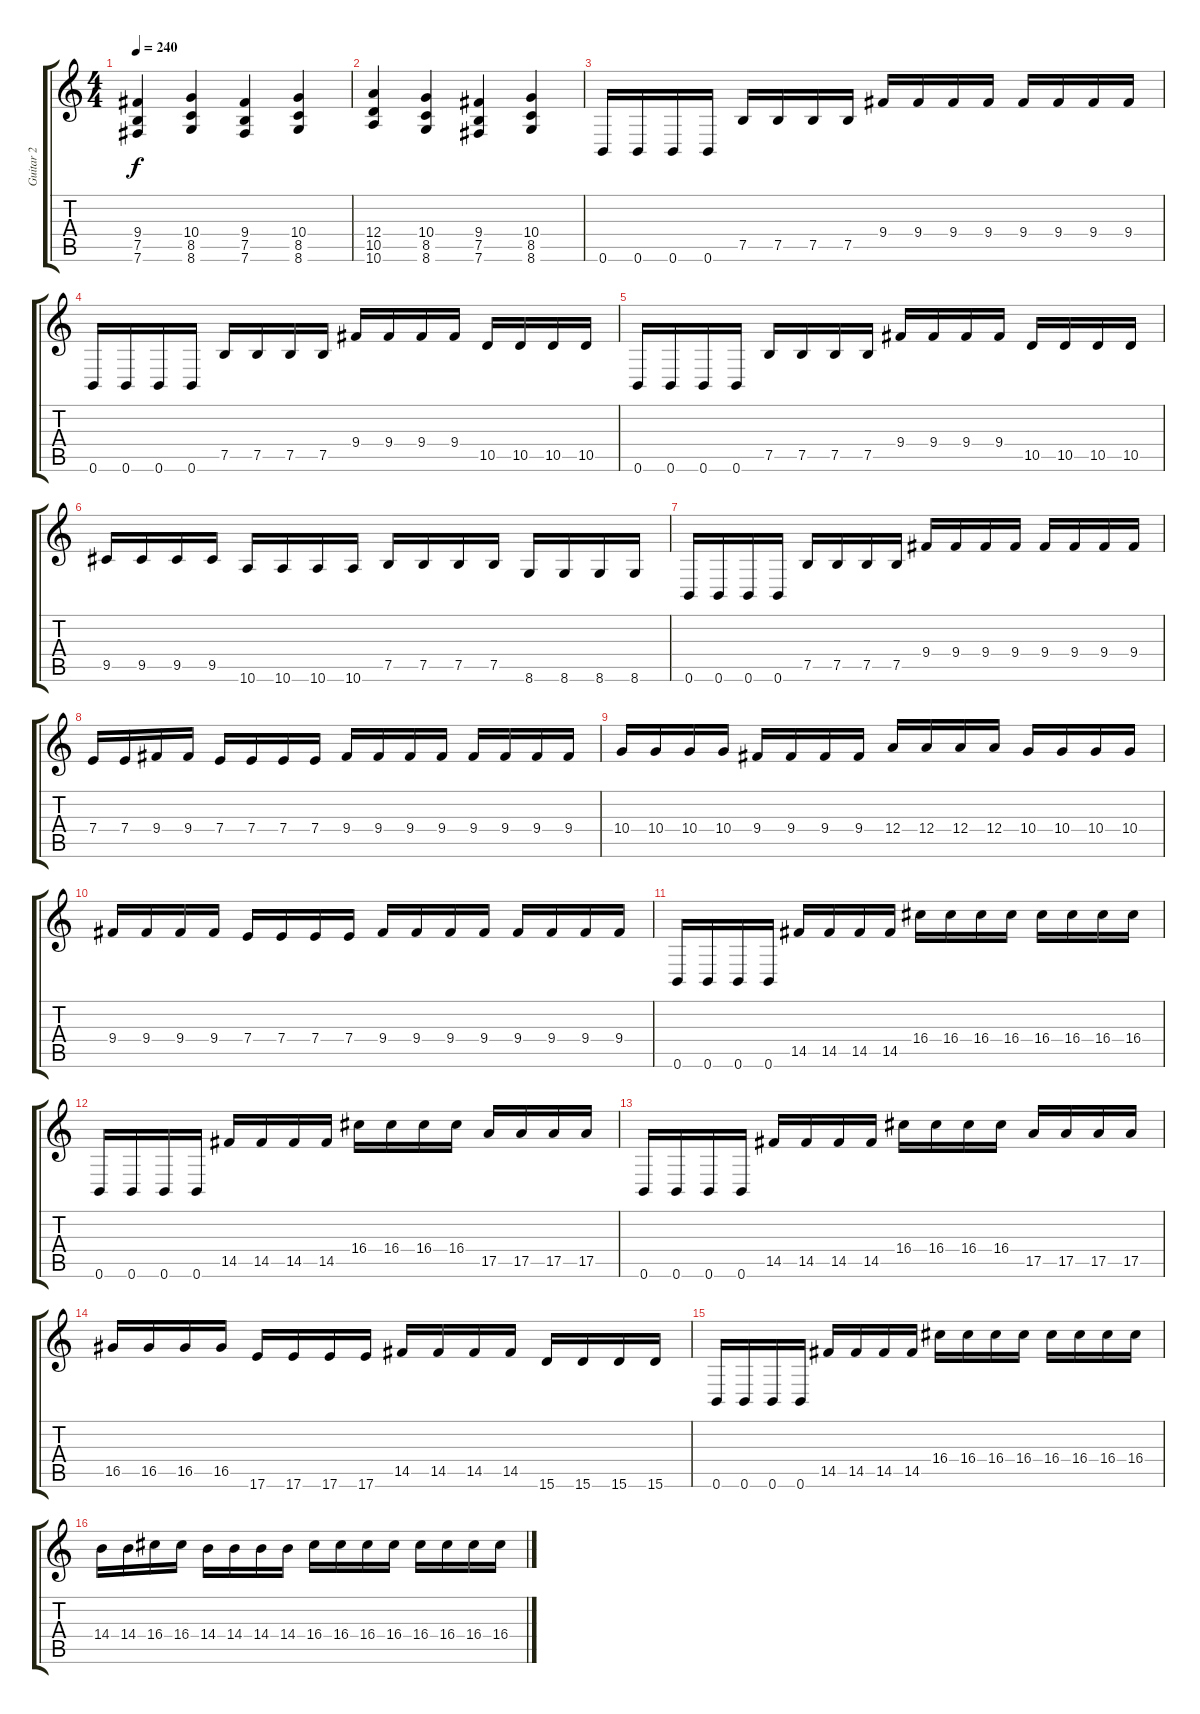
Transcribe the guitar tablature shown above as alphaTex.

\track ("Guitar 2" "Guitar 2") {instrument distortionguitar}
\staff {score tabs}
\tuning (B3 Gb3 D3 A2 E2 B1) {hide}
\ts (4 4)
\tempo 240
\clef g2
\ks c
(9.4 7.5 7.6).4{dy f} (10.4 8.5 8.6).4 (9.4 7.5 7.6).4 (10.4 8.5 8.6).4 |
(12.4 10.5 10.6).4 (10.4 8.5 8.6).4 (9.4 7.5 7.6).4 (10.4 8.5 8.6).4 |
0.6.16 0.6.16 0.6.16 0.6.16 7.5.16 7.5.16 7.5.16 7.5.16 9.4.16 9.4.16 9.4.16 9.4.16 9.4.16 9.4.16 9.4.16 9.4.16 |
0.6.16 0.6.16 0.6.16 0.6.16 7.5.16 7.5.16 7.5.16 7.5.16 9.4.16 9.4.16 9.4.16 9.4.16 10.5.16 10.5.16 10.5.16 10.5.16 |
0.6.16 0.6.16 0.6.16 0.6.16 7.5.16 7.5.16 7.5.16 7.5.16 9.4.16 9.4.16 9.4.16 9.4.16 10.5.16 10.5.16 10.5.16 10.5.16 |
9.5.16 9.5.16 9.5.16 9.5.16 10.6.16 10.6.16 10.6.16 10.6.16 7.5.16 7.5.16 7.5.16 7.5.16 8.6.16 8.6.16 8.6.16 8.6.16 |
0.6.16 0.6.16 0.6.16 0.6.16 7.5.16 7.5.16 7.5.16 7.5.16 9.4.16 9.4.16 9.4.16 9.4.16 9.4.16 9.4.16 9.4.16 9.4.16 |
7.4.16 7.4.16 9.4.16 9.4.16 7.4.16 7.4.16 7.4.16 7.4.16 9.4.16 9.4.16 9.4.16 9.4.16 9.4.16 9.4.16 9.4.16 9.4.16 |
10.4.16 10.4.16 10.4.16 10.4.16 9.4.16 9.4.16 9.4.16 9.4.16 12.4.16 12.4.16 12.4.16 12.4.16 10.4.16 10.4.16 10.4.16 10.4.16 |
9.4.16 9.4.16 9.4.16 9.4.16 7.4.16 7.4.16 7.4.16 7.4.16 9.4.16 9.4.16 9.4.16 9.4.16 9.4.16 9.4.16 9.4.16 9.4.16 |
0.6.16 0.6.16 0.6.16 0.6.16 14.5.16 14.5.16 14.5.16 14.5.16 16.4.16 16.4.16 16.4.16 16.4.16 16.4.16 16.4.16 16.4.16 16.4.16 |
0.6.16 0.6.16 0.6.16 0.6.16 14.5.16 14.5.16 14.5.16 14.5.16 16.4.16 16.4.16 16.4.16 16.4.16 17.5.16 17.5.16 17.5.16 17.5.16 |
0.6.16 0.6.16 0.6.16 0.6.16 14.5.16 14.5.16 14.5.16 14.5.16 16.4.16 16.4.16 16.4.16 16.4.16 17.5.16 17.5.16 17.5.16 17.5.16 |
16.5.16 16.5.16 16.5.16 16.5.16 17.6.16 17.6.16 17.6.16 17.6.16 14.5.16 14.5.16 14.5.16 14.5.16 15.6.16 15.6.16 15.6.16 15.6.16 |
0.6.16 0.6.16 0.6.16 0.6.16 14.5.16 14.5.16 14.5.16 14.5.16 16.4.16 16.4.16 16.4.16 16.4.16 16.4.16 16.4.16 16.4.16 16.4.16 |
14.4.16 14.4.16 16.4.16 16.4.16 14.4.16 14.4.16 14.4.16 14.4.16 16.4.16 16.4.16 16.4.16 16.4.16 16.4.16 16.4.16 16.4.16 16.4.16
